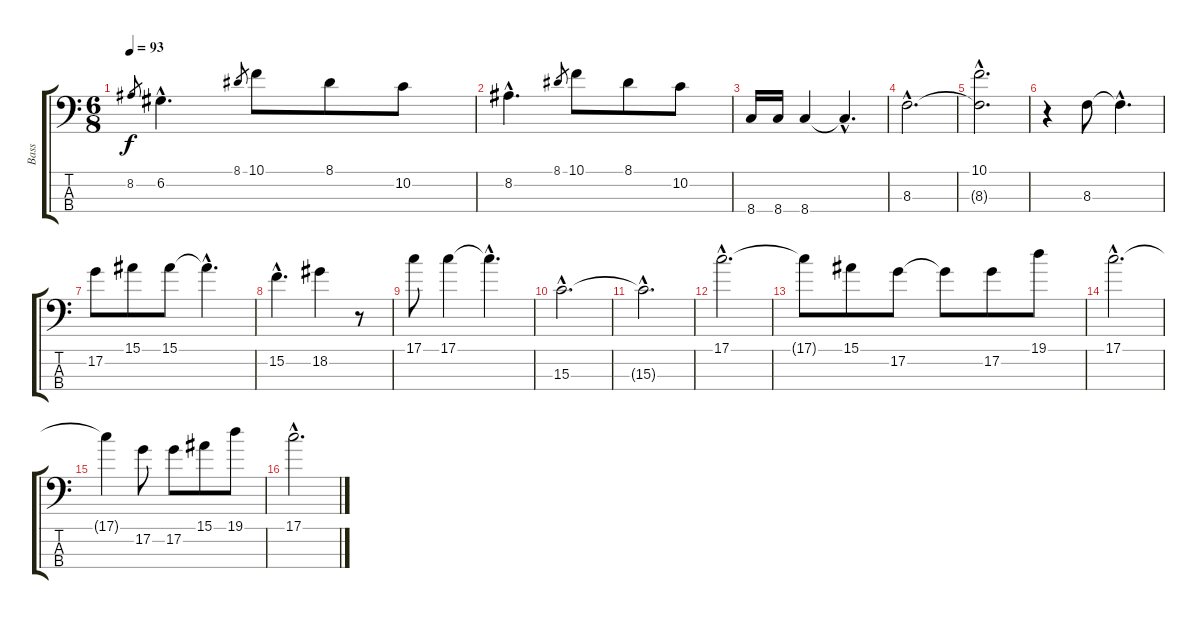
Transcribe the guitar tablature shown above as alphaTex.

\track ("Bass" "Bass") {instrument electricbassfinger}
\staff {score tabs}
\tuning (G2 D2 A1 E1) {hide}
\ts (6 8)
\tempo 93
\clef f4
\ks c
8.2.8{gr dy f} 6.2{hac}.4{d} 8.1.8{gr} 10.1.8 8.1.8 10.2.8 |
8.2{hac}.4{d} 8.1.8{gr} 10.1.8 8.1.8 10.2.8 |
8.4.16 8.4.16 8.4.4 8.4{hac t}.4{d} |
8.3{hac}.2{d} |
(10.1{hac} 8.3{hac t}).2{d} |
r.4 8.3.8 8.3{hac t}.4{d} |
17.2.8 15.1.8 15.1.8 15.1{hac t}.4{d} |
15.2{hac}.4{d} 18.2.4 r.8 |
17.1.8 17.1.4 17.1{hac t}.4{d} |
15.3{hac}.2{d} |
15.3{hac t}.2{d} |
17.1{hac}.2{d} |
17.1{t}.8 15.1.8 17.2.8 17.2{t}.8 17.2.8 19.1.8 |
17.1{hac}.2{d} |
17.1{t}.4 17.2.8 17.2.8 15.1.8 19.1.8 |
17.1{hac}.2{d}
